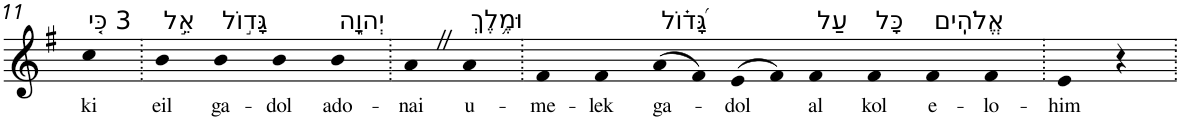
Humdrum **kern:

**kern	**text
*part1	*part1
*staff1	*staff1
*I"Piano	*
*I'Pno	*
!!LO:PB:g=z
*clefG2	*
*k[f#]	*
*G:	*
=11	=11
!LO:TX:a:t=3 כִּ֤י	!
!	!LO:LY:b
4cc	ki
=12.	=12.
!LO:TX:a:t=אֵ֣ל	!
!	!LO:LY:b
4b	eil
!LO:TX:a:t=גָּד֣וֹל	!
!	!LO:LY:b
4b	ga-
!	!LO:LY:b
4b	-dol
!LO:TX:a:t=יְהוָ֑ה	!
!	!LO:LY:b
4b	ado-
=13.	=13.
!	!LO:LY:b
4aZ	-nai
!LO:TX:a:t=וּמֶ֥לֶךְ	!
!	!LO:LY:b
4a	u-
=14.	=14.
!	!LO:LY:b
4f#	-me-
!	!LO:LY:b
4f#	-lek
!LO:TX:a:t=גָּ֝ד֗וֹל	!
!	!LO:LY:b
(>8a	ga-
8f#)	.
!	!LO:LY:b
(>8e	-dol
8f#)	.
!LO:TX:a:t=עַל	!
!	!LO:LY:b
4f#	al
!LO:TX:a:t=כָּל	!
!	!LO:LY:b
4f#	kol
!LO:TX:a:t=אֱלֹהִֽים	!
!	!LO:LY:b
4f#	e-
!	!LO:LY:b
4f#	-lo-
=15.	=15.
!	!LO:LY:b
4e	-him
4r	.
=.	=.
*-	*-
